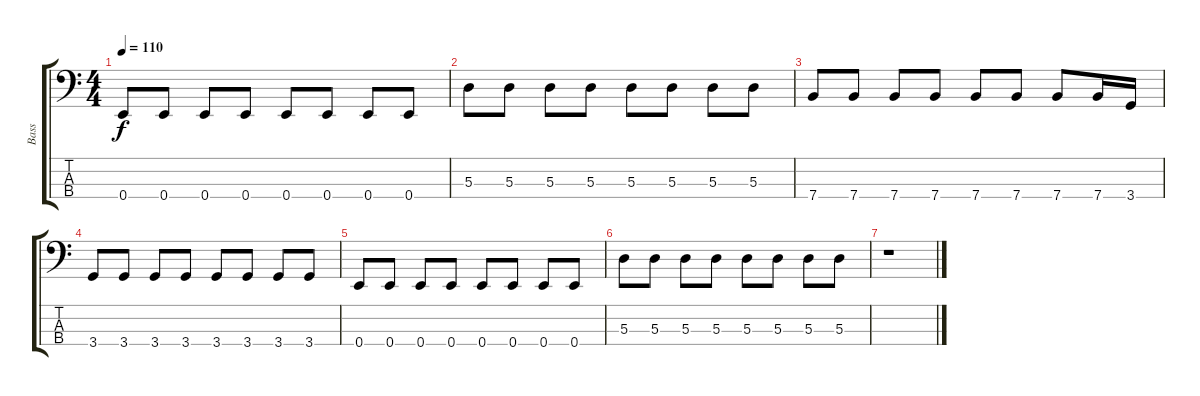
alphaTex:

\track ("Bass" "Bass") {instrument fretlessbass}
\staff {score tabs}
\tuning (G2 D2 A1 E1) {hide}
\ts (4 4)
\tempo 110
\clef f4
\ks c
0.4.8{dy f} 0.4.8 0.4.8 0.4.8 0.4.8 0.4.8 0.4.8 0.4.8 |
5.3.8 5.3.8 5.3.8 5.3.8 5.3.8 5.3.8 5.3.8 5.3.8 |
7.4.8 7.4.8 7.4.8 7.4.8 7.4.8 7.4.8 7.4.8 7.4.16 3.4.16 |
3.4.8 3.4.8 3.4.8 3.4.8 3.4.8 3.4.8 3.4.8 3.4.8 |
0.4.8 0.4.8 0.4.8 0.4.8 0.4.8 0.4.8 0.4.8 0.4.8 |
5.3.8 5.3.8 5.3.8 5.3.8 5.3.8 5.3.8 5.3.8 5.3.8 |
r.1
